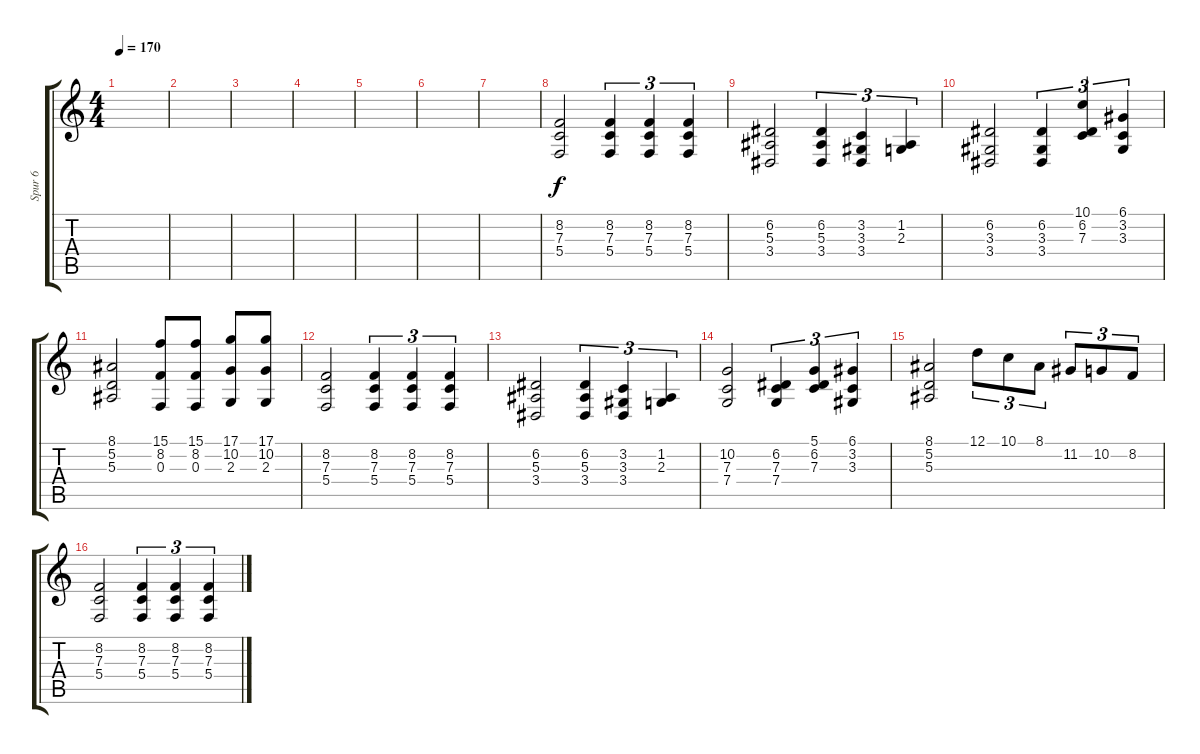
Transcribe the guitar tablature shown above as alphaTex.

\track ("Spur 6" "Spur 6") {instrument choiraahs}
\staff {score tabs}
\tuning (D4 A3 F3 C3 G2 D2) {hide}
\ts (4 4)
\tempo 170
\clef g2
\ks c
|
|
|
|
|
|
|
(8.2 7.3 5.4).2{volume 12 instrument trombone} (8.2 7.3 5.4).4{tu (3 2)} (8.2 7.3 5.4).4{tu (3 2)} (8.2 7.3 5.4).4{tu (3 2)} |
(6.2 5.3 3.4).2 (6.2 5.3 3.4).4{tu (3 2)} (3.2 3.3 3.4).4{tu (3 2)} (1.2 2.3).4{tu (3 2)} |
(6.2 3.3 3.4).2 (6.2 3.3 3.4).4{tu (3 2)} (10.1 6.2 7.3).4{tu (3 2)} (6.1 3.2 3.3).4{tu (3 2)} |
(8.1 5.2 5.3).2 (15.1 8.2 0.3).8 (15.1 8.2 0.3).8 (17.1 10.2 2.3).8 (17.1 10.2 2.3).8 |
(8.2 7.3 5.4).2{instrument trombone} (8.2 7.3 5.4).4{tu (3 2)} (8.2 7.3 5.4).4{tu (3 2)} (8.2 7.3 5.4).4{tu (3 2)} |
(6.2 5.3 3.4).2 (6.2 5.3 3.4).4{tu (3 2)} (3.2 3.3 3.4).4{tu (3 2)} (1.2 2.3).4{tu (3 2)} |
(10.2 7.3 7.4).2 (6.2 7.3 7.4).4{tu (3 2)} (5.1 6.2 7.3).4{tu (3 2)} (6.1 3.2 3.3).4{tu (3 2)} |
(8.1 5.2 5.3).2 12.1.8{tu (3 2)} 10.1.8{tu (3 2)} 8.1.8{tu (3 2)} 11.2.8{tu (3 2)} 10.2.8{tu (3 2)} 8.2.8{tu (3 2)} |
(8.2 7.3 5.4).2{instrument trombone} (8.2 7.3 5.4).4{tu (3 2)} (8.2 7.3 5.4).4{tu (3 2)} (8.2 7.3 5.4).4{tu (3 2)}
